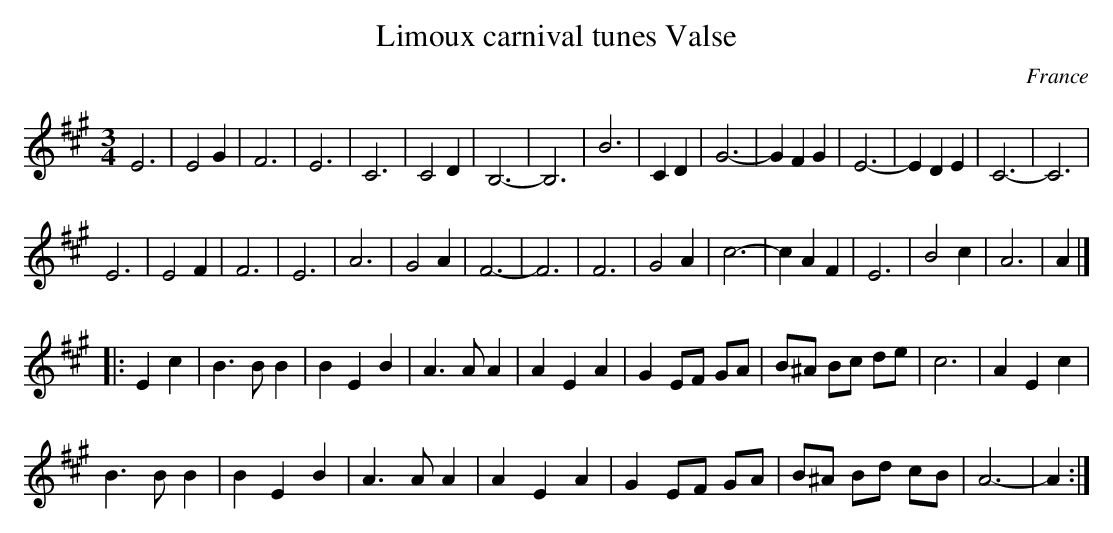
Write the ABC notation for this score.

X:1
T:Limoux carnival tunes Valse
M:3/4
O:France
K:A major
E6 | E4 G2 | F6  | E6      | C6  | C4    D2 | B,6- | B,6 |\
B6 | C2 D2 | G6- | G2 F2 G2| E6- | E2 D2 E2 | C6-  | C6 |
E6 | E4 F2 | F6  | E6      | A6  | G4    A2 | F6-  | F6 | \
F6 | G4 A2 | c6- | c2 A2 F2| E6  | B4    c2 | A6   | A2 |]
|: E2c2|\
B3B B2 | B2 E2 B2 | A3A A2 | A2 E2 A2| G2EF GA | B^A Bc de | c6  | A2E2 c2|
B3B B2 | B2 E2 B2 | A3A A2 | A2 E2 A2| G2EF GA | B^A Bd cB | A6- | A2 :|
